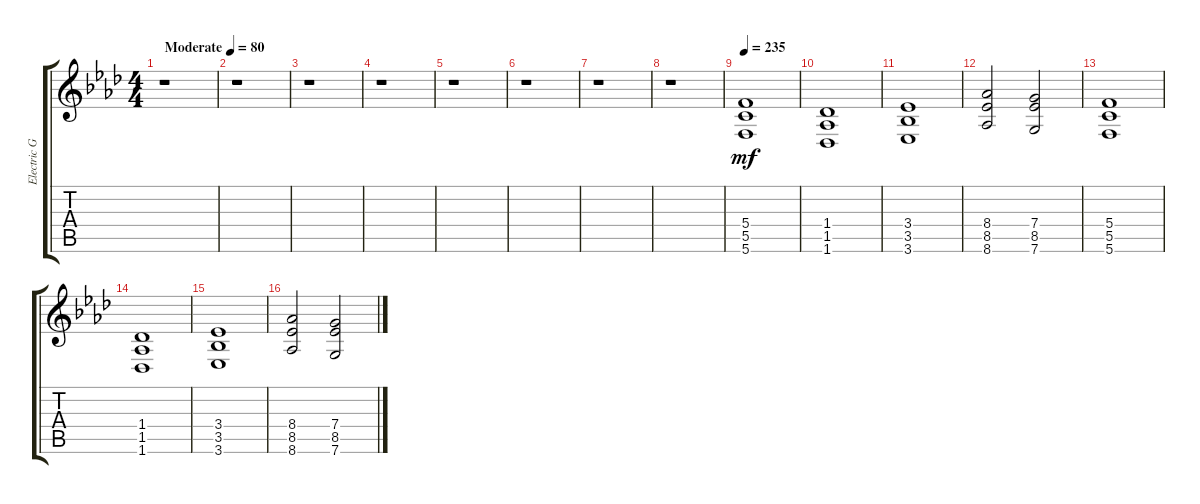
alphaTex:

\track ("Electric Guitar" "Electric G") {instrument distortionguitar}
\staff {score tabs}
\tuning (D4 A3 F3 C3 G2 C2) {hide}
\ts (4 4)
\tempo (80 "Moderate")
\clef g2
\ks ab
r.1{dy mf instrument distortionguitar} |
r.1 |
r.1 |
r.1 |
r.1 |
r.1 |
r.1 |
r.1 |
\tempo 235
(5.4 5.5 5.6).1 |
(1.4 1.5 1.6).1 |
(3.4 3.5 3.6).1 |
(8.4 8.5 8.6).2 (7.4 8.5 7.6).2 |
(5.4 5.5 5.6).1 |
(1.4 1.5 1.6).1 |
(3.4 3.5 3.6).1 |
(8.4 8.5 8.6).2 (7.4 8.5 7.6).2
